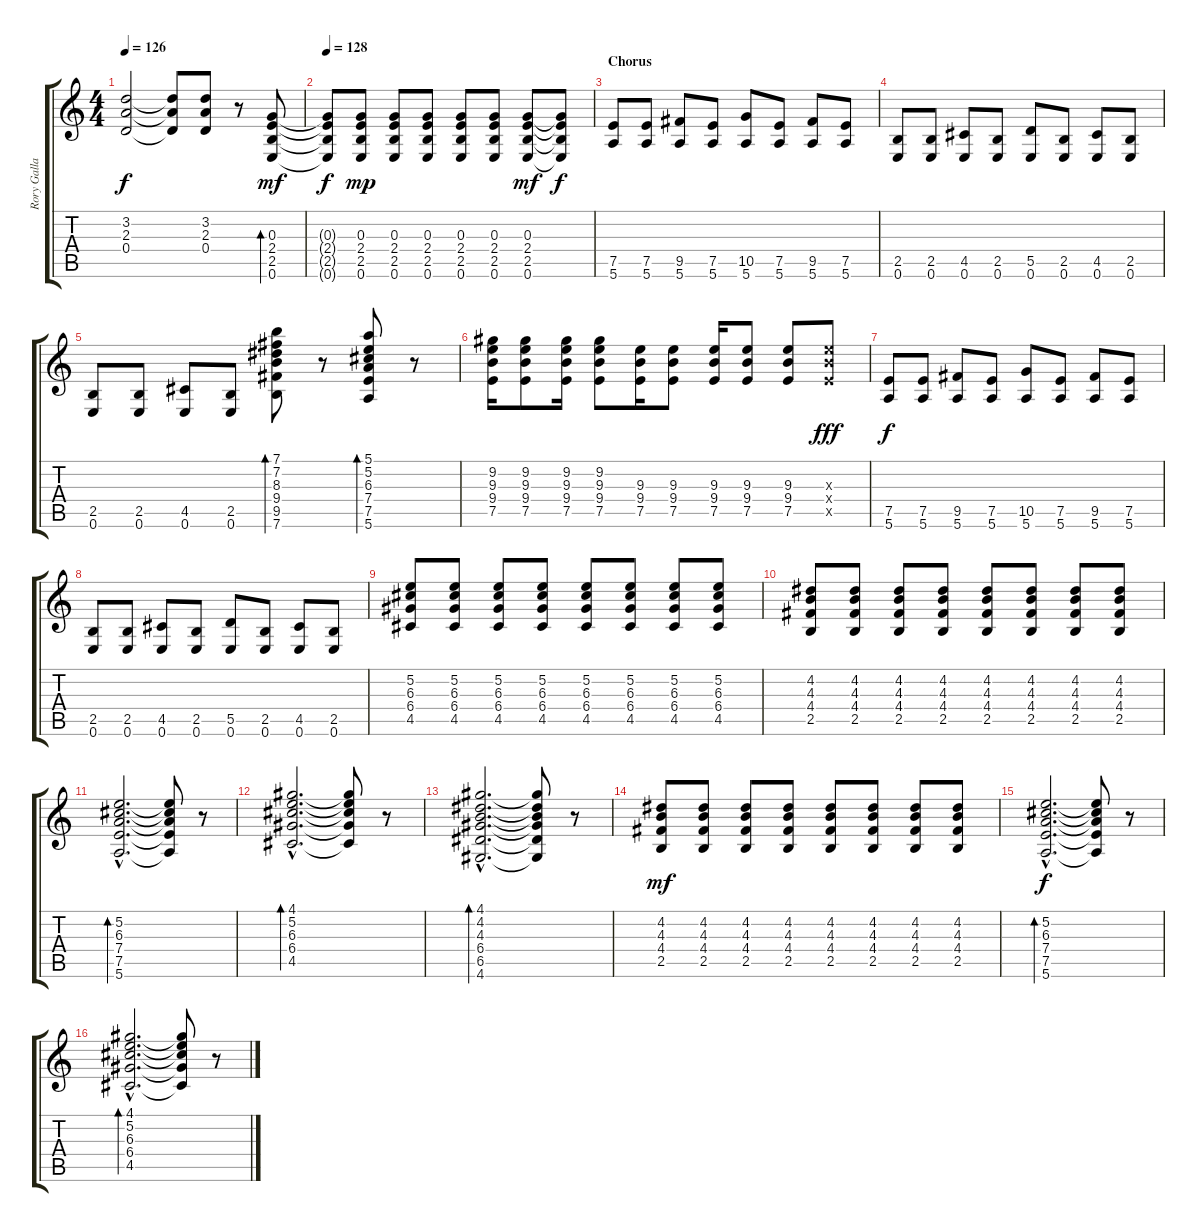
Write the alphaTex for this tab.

\track ("Rory Gallagher" "Rory Galla") {instrument overdrivenguitar}
\staff {score tabs}
\tuning (E4 B3 G3 D3 A2 E2) {hide}
\ts (4 4)
\tempo 126
\clef g2
\ks c
(3.2{t} 2.3{t} 0.4{t}).2{dy f} (3.2{t} 2.3{t} 0.4{t}).8 (3.2 2.3 0.4).8 r.8 (0.3 2.4 2.5 0.6).8{bd 60 dy mf} |
\tempo 128
(0.3{t} 2.4{t} 2.5{t} 0.6{t}).8{dy f} (0.3 2.4 2.5 0.6).8{dy mp} (0.3 2.4 2.5 0.6).8 (0.3 2.4 2.5 0.6).8 (0.3 2.4 2.5 0.6).8 (0.3 2.4 2.5 0.6).8 (0.3 2.4 2.5 0.6).8{dy mf} (0.3{t} 2.4{t} 2.5{t} 0.6{t}).8{dy f} |
\section ("" "Chorus")
(7.5 5.6).8 (7.5 5.6).8 (9.5 5.6).8 (7.5 5.6).8 (10.5 5.6).8 (7.5 5.6).8 (9.5 5.6).8 (7.5 5.6).8 |
(2.5 0.6).8 (2.5 0.6).8 (4.5 0.6).8 (2.5 0.6).8 (5.5 0.6).8 (2.5 0.6).8 (4.5 0.6).8 (2.5 0.6).8 |
(2.5 0.6).8 (2.5 0.6).8 (4.5 0.6).8 (2.5 0.6).8 (7.1 7.2 8.3 9.4 9.5 7.6).8{bd 30} r.8 (5.1 5.2 6.3 7.4 7.5 5.6).8{bd 30} r.8 |
(9.2 9.3 9.4 7.5).16 (9.2 9.3 9.4 7.5).8 (9.2 9.3 9.4 7.5).16 (9.2 9.3 9.4 7.5).8 (9.3 9.4 7.5).16 (9.3 9.4 7.5).8 (9.3 9.4 7.5).16 (9.3 9.4 7.5).8 (9.3 9.4 7.5).8 (9.3{x} 9.4{x} 7.5{x}).8{dy fff} |
(7.5 5.6).8{dy f} (7.5 5.6).8 (9.5 5.6).8 (7.5 5.6).8 (10.5 5.6).8 (7.5 5.6).8 (9.5 5.6).8 (7.5 5.6).8 |
(2.5 0.6).8 (2.5 0.6).8 (4.5 0.6).8 (2.5 0.6).8 (5.5 0.6).8 (2.5 0.6).8 (4.5 0.6).8 (2.5 0.6).8 |
(5.2 6.3 6.4 4.5).8 (5.2 6.3 6.4 4.5).8 (5.2 6.3 6.4 4.5).8 (5.2 6.3 6.4 4.5).8 (5.2 6.3 6.4 4.5).8 (5.2 6.3 6.4 4.5).8 (5.2 6.3 6.4 4.5).8 (5.2 6.3 6.4 4.5).8 |
(4.2 4.3 4.4 2.5).8 (4.2 4.3 4.4 2.5).8 (4.2 4.3 4.4 2.5).8 (4.2 4.3 4.4 2.5).8 (4.2 4.3 4.4 2.5).8 (4.2 4.3 4.4 2.5).8 (4.2 4.3 4.4 2.5).8 (4.2 4.3 4.4 2.5).8 |
(5.2{hac} 6.3{hac} 7.4{hac} 7.5{hac} 5.6{hac}).2{d bd 60} (5.2{t} 6.3{t} 7.4{t} 7.5{t} 5.6{t}).8 r.8 |
(4.1{hac} 5.2{hac} 6.3{hac} 6.4{hac} 4.5{hac}).2{d bd 60} (4.1{t} 5.2{t} 6.3{t} 6.4{t} 4.5{t}).8 r.8 |
(4.1{hac} 4.2{hac} 4.3{hac} 6.4{hac} 6.5{hac} 4.6{hac}).2{d bd 60} (4.1{t} 4.2{t} 4.3{t} 6.4{t} 6.5{t} 4.6{t}).8 r.8 |
(4.2 4.3 4.4 2.5).8{dy mf} (4.2 4.3 4.4 2.5).8 (4.2 4.3 4.4 2.5).8 (4.2 4.3 4.4 2.5).8 (4.2 4.3 4.4 2.5).8 (4.2 4.3 4.4 2.5).8 (4.2 4.3 4.4 2.5).8 (4.2 4.3 4.4 2.5).8 |
(5.2{hac} 6.3{hac} 7.4{hac} 7.5{hac} 5.6{hac}).2{d bd 60 dy f} (5.2{t} 6.3{t} 7.4{t} 7.5{t} 5.6{t}).8 r.8 |
(4.1{hac} 5.2{hac} 6.3{hac} 6.4{hac} 4.5{hac}).2{d bd 60} (4.1{t} 5.2{t} 6.3{t} 6.4{t} 4.5{t}).8 r.8
